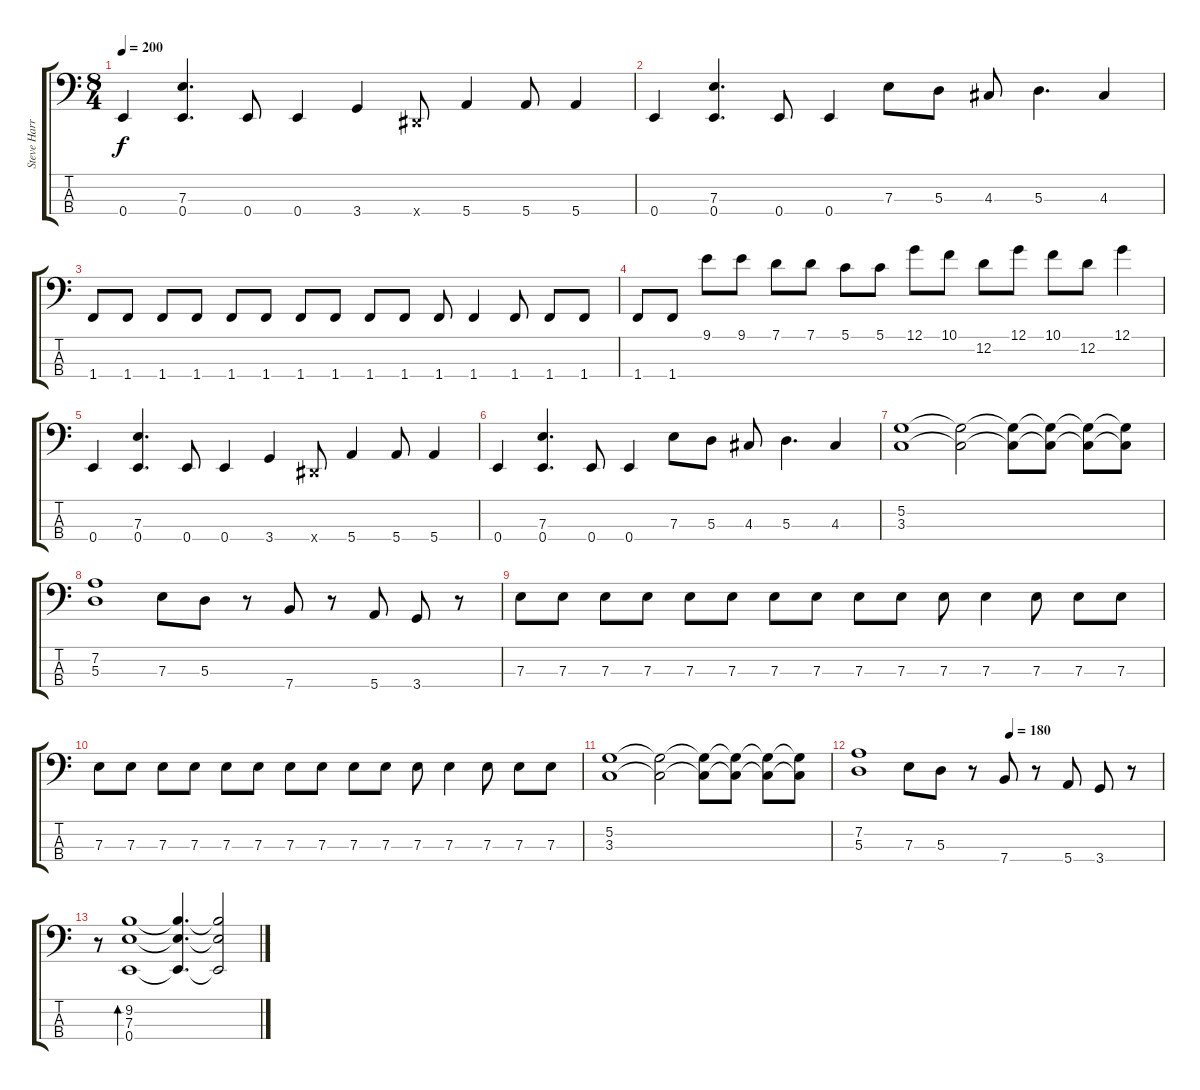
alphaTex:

\track ("Steve Harris" "Steve Harr") {instrument electricbassfinger}
\staff {score tabs}
\tuning (G2 D2 A1 E1) {hide}
\ts (8 4)
\tempo 200
\clef f4
\ks c
0.4.4{dy f} (7.3 0.4).4{d} 0.4.8 0.4.4 3.4.4 -1.4{x}.8 5.4.4 5.4.8 5.4.4 |
0.4.4 (7.3 0.4).4{d} 0.4.8 0.4.4 7.3.8 5.3.8 4.3.8 5.3.4{d} 4.3.4 |
1.4.8 1.4.8 1.4.8 1.4.8 1.4.8 1.4.8 1.4.8 1.4.8 1.4.8 1.4.8 1.4.8 1.4.4 1.4.8 1.4.8 1.4.8 |
1.4.8 1.4.8 9.1.8 9.1.8 7.1.8 7.1.8 5.1.8 5.1.8 12.1.8 10.1.8 12.2.8 12.1.8 10.1.8 12.2.8 12.1.4 |
0.4.4 (7.3 0.4).4{d} 0.4.8 0.4.4 3.4.4 -1.4{x}.8 5.4.4 5.4.8 5.4.4 |
0.4.4 (7.3 0.4).4{d} 0.4.8 0.4.4 7.3.8 5.3.8 4.3.8 5.3.4{d} 4.3.4 |
(5.2 3.3).1 (5.2{t} 3.3{t}).2 (5.2{t} 3.3{t}).8 (5.2{t} 3.3{t}).8 (5.2{t} 3.3{t}).8 (5.2{t} 3.3{t}).8 |
(7.2 5.3).1 7.3.8 5.3.8 r.8 7.4.8 r.8 5.4.8 3.4.8 r.8 |
7.3.8 7.3.8 7.3.8 7.3.8 7.3.8 7.3.8 7.3.8 7.3.8 7.3.8 7.3.8 7.3.8 7.3.4 7.3.8 7.3.8 7.3.8 |
7.3.8 7.3.8 7.3.8 7.3.8 7.3.8 7.3.8 7.3.8 7.3.8 7.3.8 7.3.8 7.3.8 7.3.4 7.3.8 7.3.8 7.3.8 |
(5.2 3.3).1 (5.2{t} 3.3{t}).2 (5.2{t} 3.3{t}).8 (5.2{t} 3.3{t}).8 (5.2{t} 3.3{t}).8 (5.2{t} 3.3{t}).8 |
\tempo (180 0.5)
(7.2 5.3).1 7.3.8 5.3.8 r.8 7.4.8 r.8 5.4.8 3.4.8 r.8 |
r.8 (9.2 7.3 0.4).1{bd 480} (9.2{t} 7.3{t} 0.4{t}).4{d} (9.2{t} 7.3{t} 0.4{t}).2
